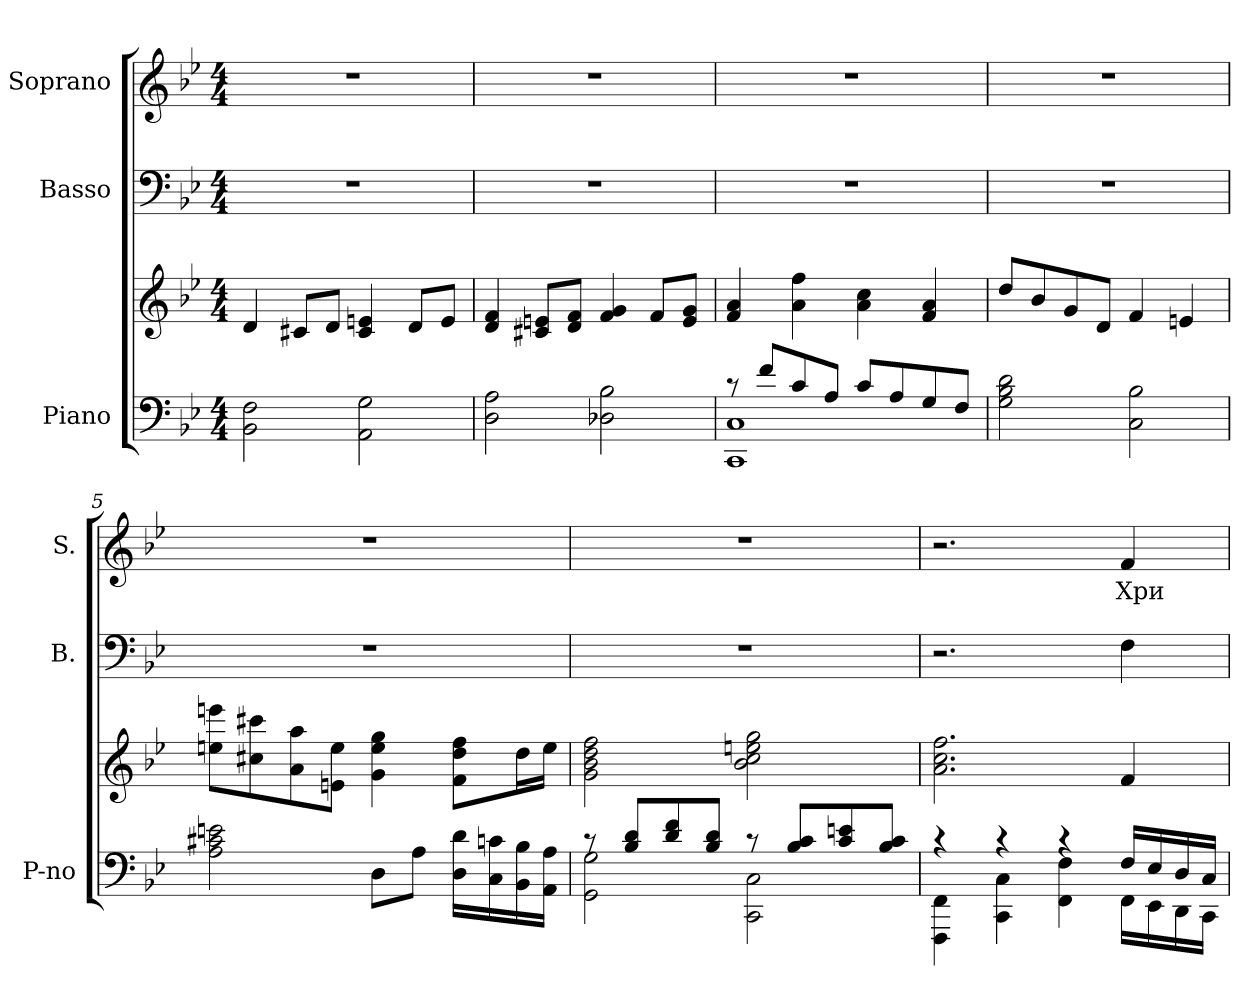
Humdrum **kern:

**kern	**kern	**kern	**kern	**text
*part3	*part3	*part2	*part1	*part1
*staff4	*staff3	*staff2	*staff1	*staff1
*I"Piano	*	*I"Basso	*I"Soprano	*
*I'P-no	*	*I'B.	*I'S.	*
*clefF4	*clefG2	*clefF4	*clefG2	*
*k[b-e-]	*k[b-e-]	*k[b-e-]	*k[b-e-]	*
*B-:	*B-:	*B-:	*B-:	*
*M4/4	*M4/4	*M4/4	*M4/4	*
=1	=1	=1	=1	=1
2BB-\ 2F\	4d/	1r	1r	.
.	8c#X/L	.	.	.
.	8d/J	.	.	.
2AA\ 2G\	4c#/ 4en/	.	.	.
.	8d/L	.	.	.
.	8e/J	.	.	.
=2	=2	=2	=2	=2
2D\ 2A\	4d/ 4f/	1r	1r	.
.	8c#X/ 8en/L	.	.	.
.	8d/ 8f/J	.	.	.
2D-X\ 2B-\	4f/ 4g/	.	.	.
.	8f/L	.	.	.
.	8e/ 8g/J	.	.	.
=3	=3	=3	=3	=3
*^	*	*	*	*
8rc	1CC 1C	4f/ 4a/	1r	1r	.
8f/L	.	.	.	.	.
8c/	.	4a\ 4ff\	.	.	.
8A/J	.	.	.	.	.
8c/L	.	4a\ 4cc\	.	.	.
8A/	.	.	.	.	.
8G/	.	4f/ 4a/	.	.	.
8F/J	.	.	.	.	.
*v	*v	*	*	*	*
!!LO:LB:g=z
=4	=4	=4	=4	=4
2G\ 2B-\ 2d\	8dd/L	1r	1r	.
.	8b-/	.	.	.
.	8g/	.	.	.
.	8d/J	.	.	.
2C\ 2B-\	4f/	.	.	.
.	4en/	.	.	.
=5	=5	=5	=5	=5
2A\ 2c#X\ 2en\	8een\ 8eeen\L	1r	1r	.
.	8cc#X\ 8ccc#X\	.	.	.
.	8a\ 8aa\	.	.	.
.	8en\ 8ee\J	.	.	.
8D\L	4g\ 4ee\ 4gg\	.	.	.
8A\J	.	.	.	.
16D\ 16d\LL	8f\ 8dd\ 8ff\L	.	.	.
16C\ 16cn\	.	.	.	.
16BB-\ 16B-\	16dd\L	.	.	.
16AA\ 16A\JJ	16ee\JJ	.	.	.
=6	=6	=6	=6	=6
*^	*	*	*	*
8rc	2GG\ 2G\	2g\ 2b-\ 2dd\ 2ff\	1r	1r	.
8B-/ 8d/L	.	.	.	.	.
8d/ 8f/	.	.	.	.	.
8B-/ 8d/J	.	.	.	.	.
8rc	2CC\ 2C\	2b-\ 2cc\ 2een\ 2gg\	.	.	.
8B-/ 8c/L	.	.	.	.	.
8c/ 8en/	.	.	.	.	.
8B-/ 8c/J	.	.	.	.	.
!!LO:LB:g=z
=7	=7	=7	=7	=7	=7
4rc	4FFF\ 4FF\	2.a\ 2.cc\ 2.ff\	2.r	2.r	.
4rc	4CC\ 4C\	.	.	.	.
4rc	4FF\ 4F\	.	.	.	.
!	!	!	!	!	!LO:LY:b
16F/LL	16FF\LL	4f/	4F\	4f/	Хри-
16E-/	16EE-\	.	.	.	.
16D/	16DD\	.	.	.	.
16C/JJ	16CC\JJ	.	.	.	.
*v	*v	*	*	*	*
=	=	=	=	=
*-	*-	*-	*-	*-
